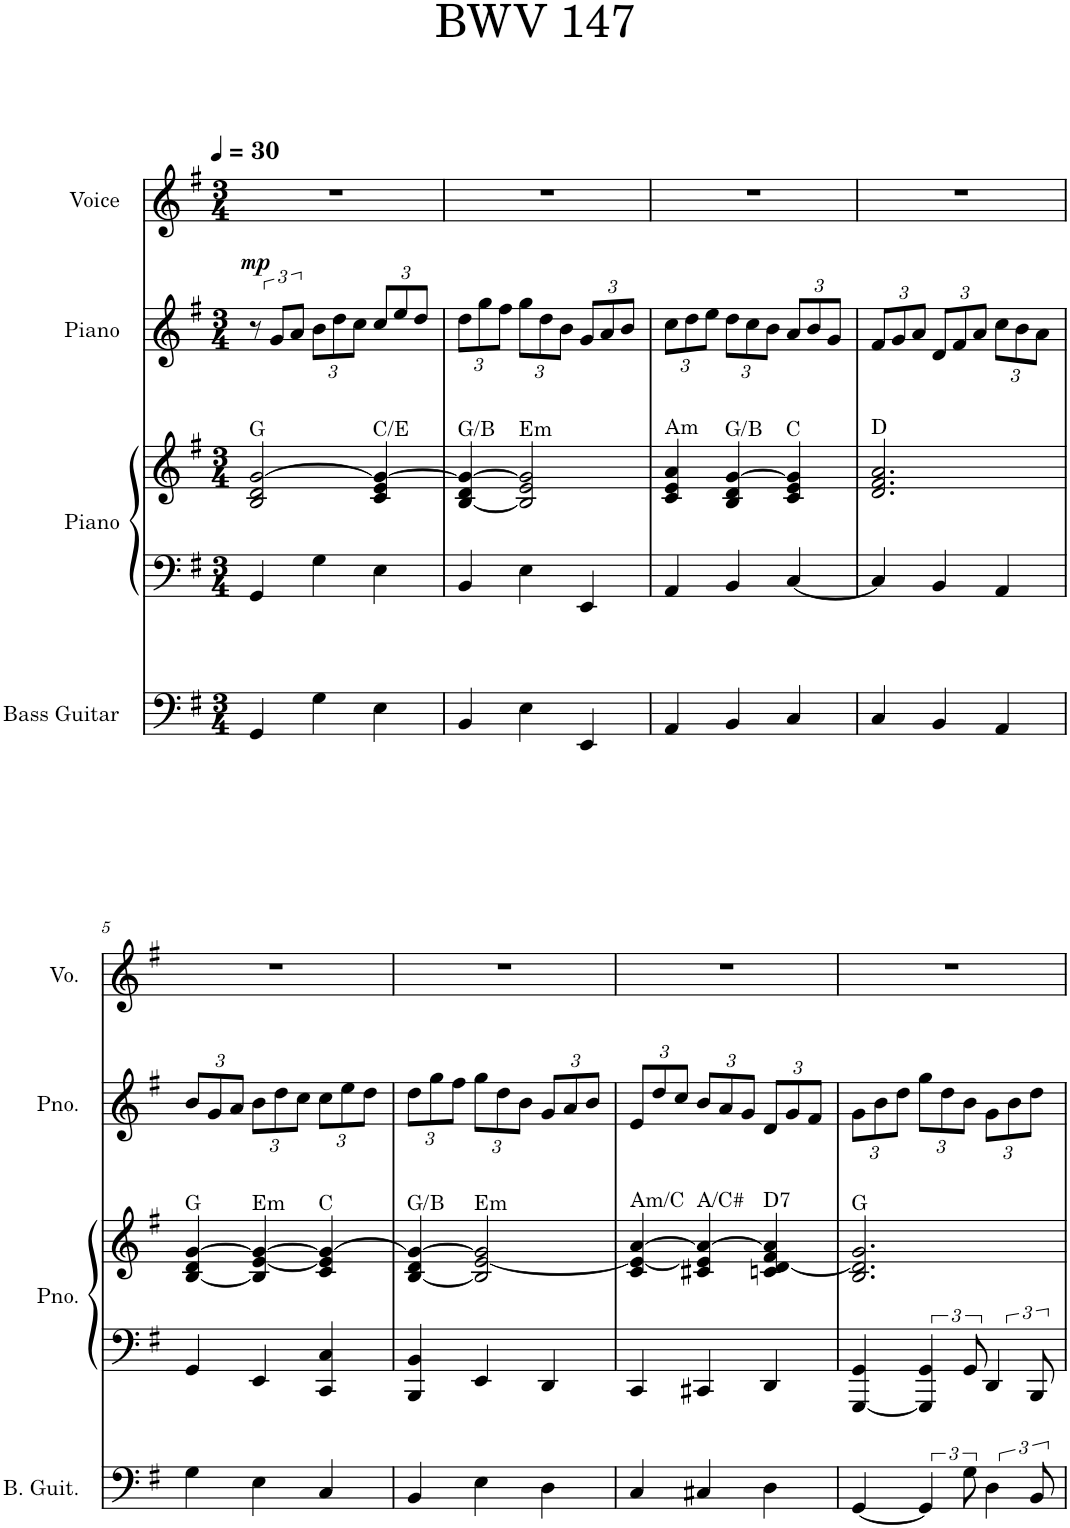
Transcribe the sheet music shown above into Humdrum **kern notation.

**kern	**kern	**kern	**kern	**dynam	**kern
*part4	*part3	*part3	*part2	*part2	*part1
*staff5	*staff4	*staff3	*staff2	*staff2	*staff1
*I"Bass Guitar	*I"Piano	*	*I"Piano	*	*I"Voice
*I'B. Guit.	*I'Pno.	*	*I'Pno.	*	*I'Vo.
*clefF4	*clefF4	*clefG2	*clefG2	*	*clefG2
*Trd7c12	*	*	*	*	*
*k[f#]	*k[f#]	*k[f#]	*k[f#]	*	*k[f#]
*M3/4	*M3/4	*M3/4	*M3/4	*	*M3/4
*MM30	*MM30	*MM30	*MM30	*	*MM30
=1	=1	=1	=1	=1	=1
!	!	!LO:TX:a:t=G	!	!	!
!	!	!	!	!LO:DY:a	!
4GG/	4GG/	2B/ 2d/ [2g/	12r	mp	2.r
.	.	.	12g/L	.	.
.	.	.	12a/J	.	.
*	*	*	*Xbrackettup	*	*
4G\	4G\	.	12b\L	.	.
.	.	.	12dd\	.	.
.	.	.	12cc\J	.	.
!	!	!LO:TX:a:t=C/E	!	!	!
4E\	4E\	4c/ 4e/ 4g/_	12cc/L	.	.
.	.	.	12ee/	.	.
.	.	.	12dd/J	.	.
=2	=2	=2	=2	=2	=2
!	!	!LO:TX:a:t=G/B	!	!	!
4BB/	4BB/	[4B/ 4d/ 4g/_	12dd\L	.	2.r
.	.	.	12gg\	.	.
.	.	.	12ff#\J	.	.
!	!	!LO:TX:a:t=Em	!	!	!
4E\	4E\	2B/] 2e/ 2g/]	12gg\L	.	.
.	.	.	12dd\	.	.
.	.	.	12b\J	.	.
4EE/	4EE/	.	12g/L	.	.
.	.	.	12a/	.	.
.	.	.	12b/J	.	.
=3	=3	=3	=3	=3	=3
!	!	!LO:TX:a:t=Am	!	!	!
4AA/	4AA/	4c/ 4e/ 4a/	12cc\L	.	2.r
.	.	.	12dd\	.	.
.	.	.	12ee\J	.	.
!	!	!LO:TX:a:t=G/B	!	!	!
4BB/	4BB/	4B/ 4d/ [4g/	12dd\L	.	.
.	.	.	12cc\	.	.
.	.	.	12b\J	.	.
!	!	!LO:TX:a:t=C	!	!	!
4C/	[4C/	4c/ 4e/ 4g/]	12a/L	.	.
.	.	.	12b/	.	.
.	.	.	12g/J	.	.
=4	=4	=4	=4	=4	=4
!	!	!LO:TX:a:t=D	!	!	!
4C/	4C/]	2.d/ 2.f#/ 2.a/	12f#/L	.	2.r
.	.	.	12g/	.	.
.	.	.	12a/J	.	.
4BB/	4BB/	.	12d/L	.	.
.	.	.	12f#/	.	.
.	.	.	12a/J	.	.
4AA/	4AA/	.	12cc\L	.	.
.	.	.	12b\	.	.
.	.	.	12a\J	.	.
!!LO:LB:g=z
=5	=5	=5	=5	=5	=5
!	!	!LO:TX:a:t=G	!	!	!
4G\	4GG/	[4B/ 4d/ [4g/	12b/L	.	2.r
.	.	.	12g/	.	.
.	.	.	12a/J	.	.
!	!	!LO:TX:a:t=Em	!	!	!
4E\	4EE/	4B/] [4e/ 4g/_	12b\L	.	.
.	.	.	12dd\	.	.
.	.	.	12cc\J	.	.
!	!	!LO:TX:a:t=C	!	!	!
4C/	4CC/ 4C/	4c/ 4e/] 4g/_	12cc\L	.	.
.	.	.	12ee\	.	.
.	.	.	12dd\J	.	.
=6	=6	=6	=6	=6	=6
!	!	!LO:TX:a:t=G/B	!	!	!
4BB/	4BBB/ 4BB/	[4B/ 4d/ 4g/_	12dd\L	.	2.r
.	.	.	12gg\	.	.
.	.	.	12ff#\J	.	.
!	!	!LO:TX:a:t=Em	!	!	!
4E\	4EE/	2B/] [2e/ 2g/]	12gg\L	.	.
.	.	.	12dd\	.	.
.	.	.	12b\J	.	.
4D\	4DD/	.	12g/L	.	.
.	.	.	12a/	.	.
.	.	.	12b/J	.	.
=7	=7	=7	=7	=7	=7
!	!	!LO:TX:a:t=Am/C	!	!	!
4C/	4CC/	4c/ 4e/_ [4a/	12e/L	.	2.r
.	.	.	12dd/	.	.
.	.	.	12cc/J	.	.
!	!	!LO:TX:a:t=A/C#	!	!	!
4C#X/	4CC#X/	4c#X/ 4e/] 4a/_	12b/L	.	.
.	.	.	12a/	.	.
.	.	.	12g/J	.	.
!	!	!LO:TX:a:t=D7	!	!	!
4D\	4DD/	4cn/ [4d/ 4f#/ 4a/]	12d/L	.	.
.	.	.	12g/	.	.
.	.	.	12f#/J	.	.
=8	=8	=8	=8	=8	=8
!	!	!LO:TX:a:t=G	!	!	!
[4GG/	[4GGG/ 4GG/	2.B/ 2.d/] 2.g/	12g\L	.	2.r
.	.	.	12b\	.	.
.	.	.	12dd\J	.	.
6GG/]	6GGG/] 6GG/	.	12gg\L	.	.
.	.	.	12dd\	.	.
12G\	12GG/	.	12b\J	.	.
6D\	6DD/	.	12g\L	.	.
.	.	.	12b\	.	.
12BB/	12BBB/	.	12dd\J	.	.
=	=	=	=	=	=
*-	*-	*-	*-	*-	*-
